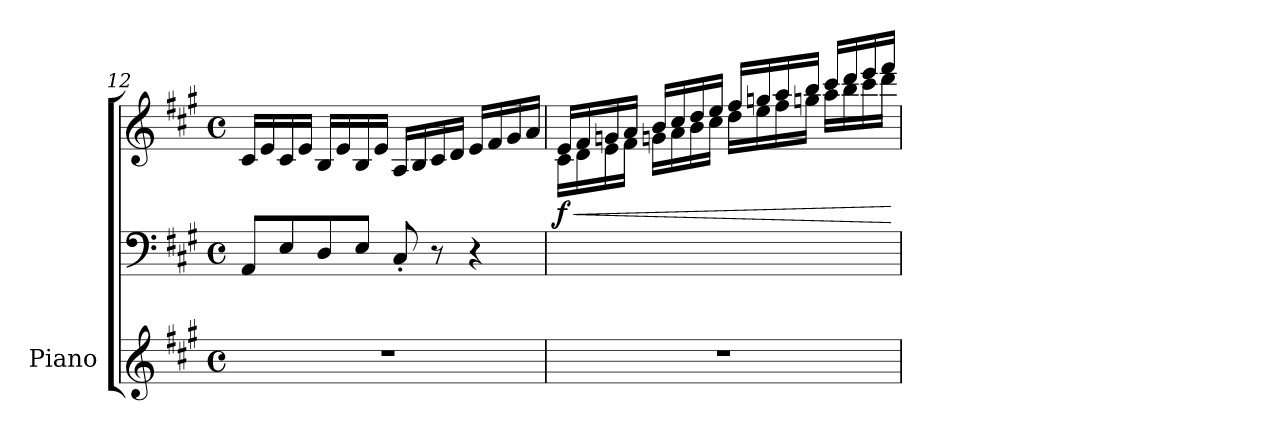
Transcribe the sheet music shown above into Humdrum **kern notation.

**kern	**kern	**kern	**dynam
*part1	*part1	*part1	*part1
*staff3	*staff2	*staff1	*staff1/2/3
*I"Piano	*	*	*
*I'Pno	*	*	*
!!LO:PB:g=z
*clefG2	*clefF4	*clefG2	*
*k[f#c#g#]	*k[f#c#g#]	*k[f#c#g#]	*
*M4/4	*M4/4	*M4/4	*
*met(c)	*met(c)	*met(c)	*
=12	=12	=12	=12
1r	8AA/L	16c#/LL	.
.	.	16e/	.
.	8E/	16c#/	.
.	.	16e/JJ	.
.	8D/	16B/LL	.
.	.	16e/	.
.	8E/J	16B/	.
.	.	16e/JJ	.
.	8C#'/	16A/LL	.
.	.	16B/	.
.	8r	16c#/	.
.	.	16d/JJ	.
.	4r	16e/LL	.
.	.	16f#/	.
.	.	16g#/	.
.	.	16a/JJ	.
=13	=13	=13	=13
!	!	!	!LO:HP:b
*	*	*^	*
!	!	!	!	!LO:DY:n=1:b
1r	1ryy	16e/LL	16c#\LL	< f
.	.	16f#/	16d\	.
.	.	16gn/	16e\	.
.	.	16a/JJ	16f#\JJ	.
.	.	16b/LL	16gn\LL	.
.	.	16cc#/	16a\	.
.	.	16dd/	16b\	.
.	.	16ee/JJ	16cc#\JJ	.
.	.	16ff#/LL	16dd\LL	.
.	.	16ggn/	16ee\	.
.	.	16aa/	16ff#\	.
.	.	16bb/JJ	16ggn\JJ	.
.	.	16ccc#/LL	16aa\LL	.
.	.	16ddd/	16bb\	.
.	.	16eee/	16ccc#\	.
.	.	16fff#/JJ	16ddd\JJ	.
*	*	*v	*v	*
.	.	.	[
=	=	=	=
*-	*-	*-	*-
